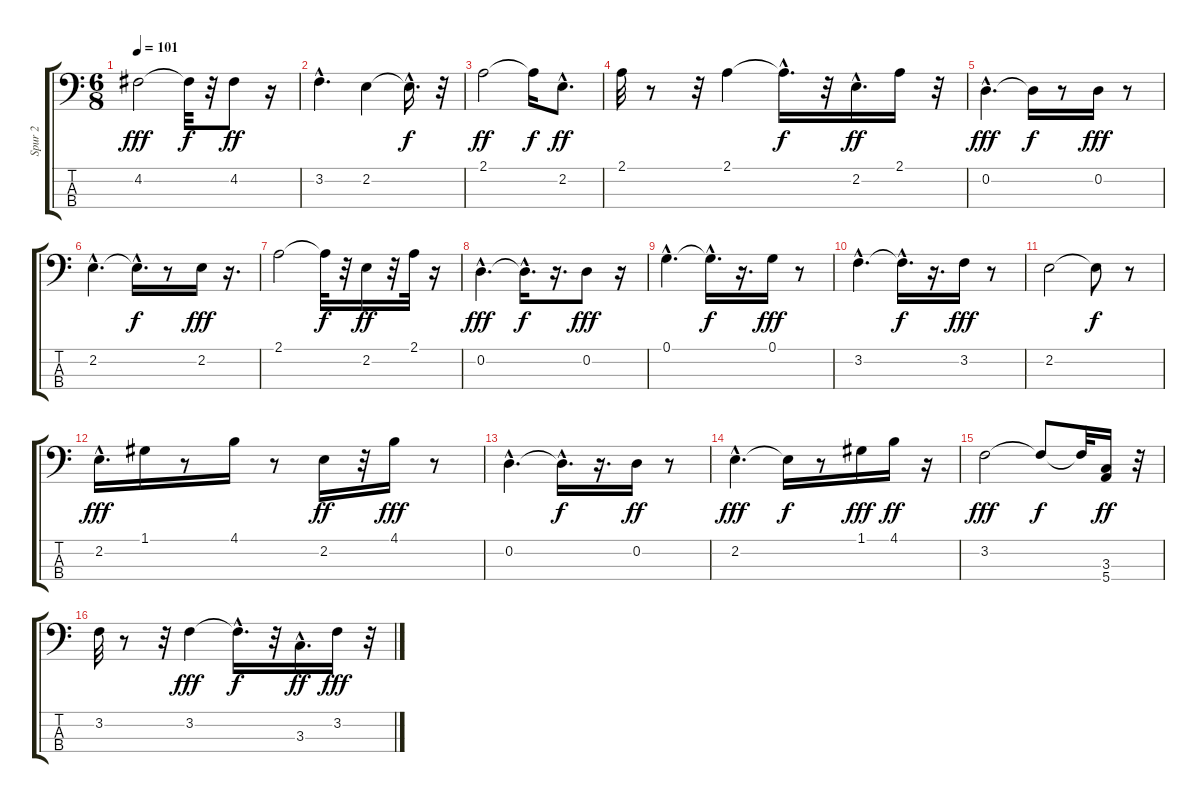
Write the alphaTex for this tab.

\track ("Spur 2" "Spur 2") {instrument electricbassfinger}
\staff {score tabs}
\tuning (G2 D2 A1 E1) {hide}
\ts (6 8)
\tempo 101
\clef f4
\ks c
4.2.2{dy fff} 4.2{t}.32{dy f} r.32 4.2.8{dy ff} r.16 |
3.2{hac}.4{d} 2.2.4 2.2{hac t}.16{d dy f} r.32 |
2.1.2{dy ff} 2.1{t}.16{dy f} 2.2{hac}.8{d dy ff} |
2.1.32 r.8 r.32 2.1.4 2.1{hac t}.16{d dy f} r.32 2.2{hac}.16{d dy ff} 2.1.16 r.32 |
0.2{hac}.4{d dy fff} 0.2{t}.16{dy f} r.8 0.2.16{dy fff} r.8 |
2.2{hac}.4{d} 2.2{hac t}.16{d dy f} r.8 2.2.16{dy fff} r.16{d} |
2.1.2 2.1{t}.32{dy f} r.32 2.2.16{dy ff} r.32 2.1.32 r.16 |
0.2{hac}.4{d dy fff} 0.2{hac t}.16{d dy f} r.16{d} 0.2.8{dy fff} r.16 |
0.1{hac}.4{d} 0.1{hac t}.16{d dy f} r.16{d} 0.1.16{dy fff} r.8 |
3.2{hac}.4{d} 3.2{hac t}.16{d dy f} r.16{d} 3.2.16{dy fff} r.8 |
2.2.2 2.2{t}.8{dy f} r.8 |
2.2{hac}.16{d dy fff} 1.1.16 r.8 4.1.16 r.8 2.2.16{dy ff} r.32 4.1.16{dy fff} r.8 |
0.2{hac}.4{d} 0.2{hac t}.16{d dy f} r.16{d} 0.2.16{dy ff} r.8 |
2.2{hac}.4{d dy fff} 2.2{t}.16{dy f} r.8 1.1.16{dy fff} 4.1.16{dy ff} r.16 |
3.2.2{dy fff} 3.2{t}.8{dy f} 3.2{t}.32 (3.3 5.4).16{dy ff} r.32 |
3.2.32 r.8 r.32 3.2.4{dy fff} 3.2{hac t}.16{d dy f} r.32 3.3{hac}.16{d dy ff} 3.2.16{dy fff} r.32
